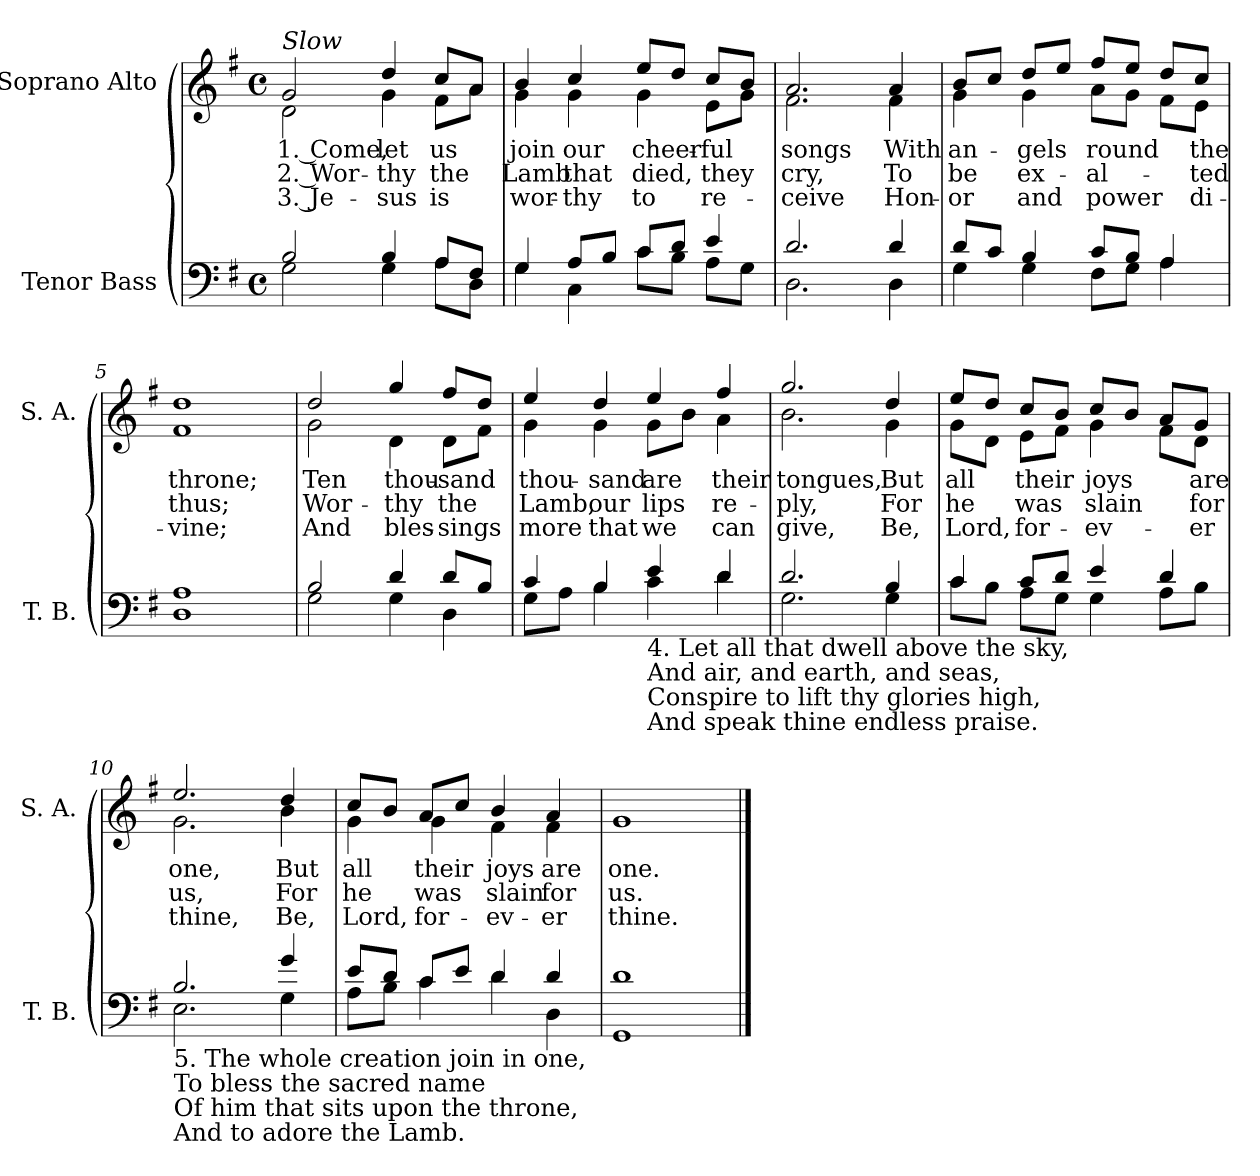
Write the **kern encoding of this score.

**kern	**kern	**text	**text	**text
*part2	*part1	*part1	*part1	*part1
*staff2	*staff1	*staff1	*staff1	*staff1
*I"Tenor Bass	*I"Soprano Alto	*	*	*
*I'T. B.	*I'S. A.	*	*	*
*clefF4	*clefG2	*	*	*
*k[f#]	*k[f#]	*	*	*
*M4/4	*M4/4	*	*	*
*met(c)	*met(c)	*	*	*
*MM80	*MM80	*	*	*
=1	=1	=1	=1	=1
*^	*^	*	*	*
!	!	!LO:TX:a:i:t=Slow	!	!	!	!
!	!	!	!	!LO:LY:b	!LO:LY:b	!LO:LY:b
2B/	2G\	2g/	2d\	1. Come,	2. Wor-	3. Je-
!	!	!	!	!LO:LY:b	!LO:LY:b	!LO:LY:b
4B/	4G\	4dd/	4g\	let	-thy	-sus
!	!	!	!	!LO:LY:b	!LO:LY:b	!LO:LY:b
8A/L	8A\L	8cc/L	8f#\L	us	the	is
8F#/J	8D\J	8a/J	8a\J	.	.	.
=2	=2	=2	=2	=2	=2	=2
!	!	!	!	!LO:LY:b	!LO:LY:b	!LO:LY:b
4G/	4G\	4b/	4g\	join	Lamb	wor-
!	!	!	!	!LO:LY:b	!LO:LY:b	!LO:LY:b
8A/L	4C\	4cc/	4g\	our	that	-thy
8B/J	.	.	.	.	.	.
!	!	!	!	!LO:LY:b	!LO:LY:b	!LO:LY:b
8c/L	8c\L	8ee/L	4g\	cheer-	died,	to
8d/J	8B\J	8dd/J	.	.	.	.
!	!	!	!	!LO:LY:b	!LO:LY:b	!LO:LY:b
4e/	8A\L	8cc/L	8e\L	-ful	they	re-
.	8G\J	8b/J	8g\J	.	.	.
=3	=3	=3	=3	=3	=3	=3
!	!	!	!	!LO:LY:b	!LO:LY:b	!LO:LY:b
2.d/	2.D\	2.a/	2.f#\	songs	cry,	-ceive
!	!	!	!	!LO:LY:b	!LO:LY:b	!LO:LY:b
4d/	4D\	4a/	4f#\	With	To	Hon-
=4	=4	=4	=4	=4	=4	=4
!	!	!	!	!LO:LY:b	!LO:LY:b	!LO:LY:b
8d/L	4G\	8b/L	4g\	an-	be	-or
8c/J	.	8cc/J	.	.	.	.
!	!	!	!	!LO:LY:b	!LO:LY:b	!LO:LY:b
4B/	4G\	8dd/L	4g\	-gels	ex-	and
.	.	8ee/J	.	.	.	.
!	!	!	!	!LO:LY:b	!LO:LY:b	!LO:LY:b
8c/L	8F#\L	8ff#/L	8a\L	round	-al-	power
8B/J	8G\J	8ee/J	8g\J	.	.	.
4A/	4A\	8dd/L	8f#\L	.	.	.
!	!	!	!	!LO:LY:b	!LO:LY:b	!LO:LY:b
.	.	8cc/J	8e\J	the	-ted	di-
=5	=5	=5	=5	=5	=5	=5
!	!	!	!	!LO:LY:b	!LO:LY:b	!LO:LY:b
1A	1D	1dd	1f#	throne;	thus;	-vine;
=6	=6	=6	=6	=6	=6	=6
!	!	!	!	!LO:LY:b	!LO:LY:b	!LO:LY:b
2B/	2G\	2dd/	2g\	Ten	Wor-	And
!	!	!	!	!LO:LY:b	!LO:LY:b	!LO:LY:b
4d/	4G\	4gg/	4d\	thou-	-thy	bles-
!	!	!	!	!LO:LY:b	!LO:LY:b	!LO:LY:b
8d/L	4D\	8ff#/L	8d\L	-sand	the	-sings
8B/J	.	8dd/J	8f#\J	.	.	.
!!LO:LB:g=z	!!
=7	=7	=7	=7	=7	=7	=7
!	!	!	!	!LO:LY:b	!LO:LY:b	!LO:LY:b
4c/	8G\L	4ee/	4g\	thou-	Lamb,	more
.	8A\J	.	.	.	.	.
!	!	!	!	!LO:LY:b	!LO:LY:b	!LO:LY:b
4B/	4B\	4dd/	4g\	-sand	our	that
!LO:TX:b:t=4. Let all that dwell above the sky,	!	!	!	!	!	!
!LO:TX:b:t=And air, and earth, and seas,	!	!	!	!	!	!
!LO:TX:b:t=Conspire to lift thy glories high,	!	!	!	!	!	!
!LO:TX:b:t=And speak thine endless praise.	!	!	!	!	!	!
!	!	!	!	!LO:LY:b	!LO:LY:b	!LO:LY:b
4e/	4c\	4ee/	8g\L	are	lips	we
.	.	.	8b\J	.	.	.
!	!	!	!	!LO:LY:b	!LO:LY:b	!LO:LY:b
4d/	4d\	4ff#/	4a\	their	re-	can
=8	=8	=8	=8	=8	=8	=8
!	!	!	!	!LO:LY:b	!LO:LY:b	!LO:LY:b
2.d/	2.G\	2.gg/	2.b\	tongues,	-ply,	give,
!	!	!	!	!LO:LY:b	!LO:LY:b	!LO:LY:b
4B/	4G\	4dd/	4g\	But	For	Be,
=9	=9	=9	=9	=9	=9	=9
!	!	!	!	!LO:LY:b	!LO:LY:b	!LO:LY:b
4c/	8c\L	8ee/L	8g\L	all	he	Lord,
.	8B\J	8dd/J	8d\J	.	.	.
!	!	!	!	!LO:LY:b	!LO:LY:b	!LO:LY:b
8c/L	8A\L	8cc/L	8e\L	their	was	for-
8d/J	8G\J	8b/J	8f#\J	.	.	.
!	!	!	!	!LO:LY:b	!LO:LY:b	!LO:LY:b
4e/	4G\	8cc/L	4g\	joys	slain	-ev-
.	.	8b/J	.	.	.	.
4d/	8A\L	8a/L	8f#\L	.	.	.
!	!	!	!	!LO:LY:b	!LO:LY:b	!LO:LY:b
.	8B\J	8g/J	8d\J	are	for	-er
=10	=10	=10	=10	=10	=10	=10
!LO:TX:b:t=5. The whole creation join in one,	!	!	!	!	!	!
!LO:TX:b:t=To bless the sacred name	!	!	!	!	!	!
!LO:TX:b:t=Of him that sits upon the throne,	!	!	!	!	!	!
!LO:TX:b:t=And to adore the Lamb.	!	!	!	!	!	!
!	!	!	!	!LO:LY:b	!LO:LY:b	!LO:LY:b
2.B/	2.E\	2.ee/	2.g\	one,	us,	thine,
!	!	!	!	!LO:LY:b	!LO:LY:b	!LO:LY:b
4g/	4G\	4dd/	4b\	But	For	Be,
=11	=11	=11	=11	=11	=11	=11
!	!	!	!	!LO:LY:b	!LO:LY:b	!LO:LY:b
8e/L	8A\L	8cc/L	4g\	all	he	Lord,
8d/J	8B\J	8b/J	.	.	.	.
!	!	!	!	!LO:LY:b	!LO:LY:b	!LO:LY:b
8c/L	4c\	8a/L	4g\	their	was	for-
8e/J	.	8cc/J	.	.	.	.
!	!	!	!	!LO:LY:b	!LO:LY:b	!LO:LY:b
4d/	4d\	4b/	4f#\	joys	slain	-ev-
!	!	!	!	!LO:LY:b	!LO:LY:b	!LO:LY:b
4d/	4D\	4a/	4f#\	are	for	-er
=12	=12	=12	=12	=12	=12	=12
!	!	!	!	!LO:LY:b	!LO:LY:b	!LO:LY:b
*	*	*v	*v	*	*	*
1d	1GG	1g	one.	us.	thine.
*v	*v	*	*	*	*
==	==	==	==	==
*-	*-	*-	*-	*-
